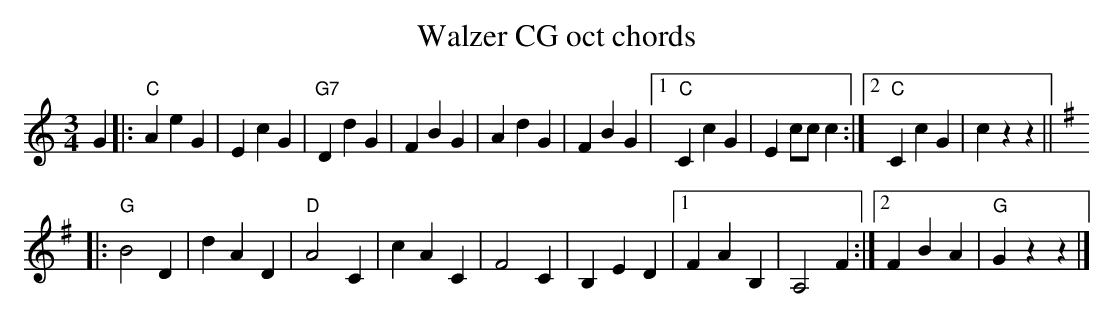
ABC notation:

X:1
T:Walzer CG oct chords
M:3/4
L:1/4
K:Cmaj%%MIDI gchordon
G |: "C"A e G | E c G | "G7"D d G | F B G | A d G | F B G |1 "C"C c G | E c/2c/2 c :|2 "C"C c G | c zz ||
K:Gmaj
|: "G"B2 D | d A D | "D"A2 C | c A C | F2 C | B, E D |1 F A B, | A,2 F :|2 F B A | "G"G zz |]
